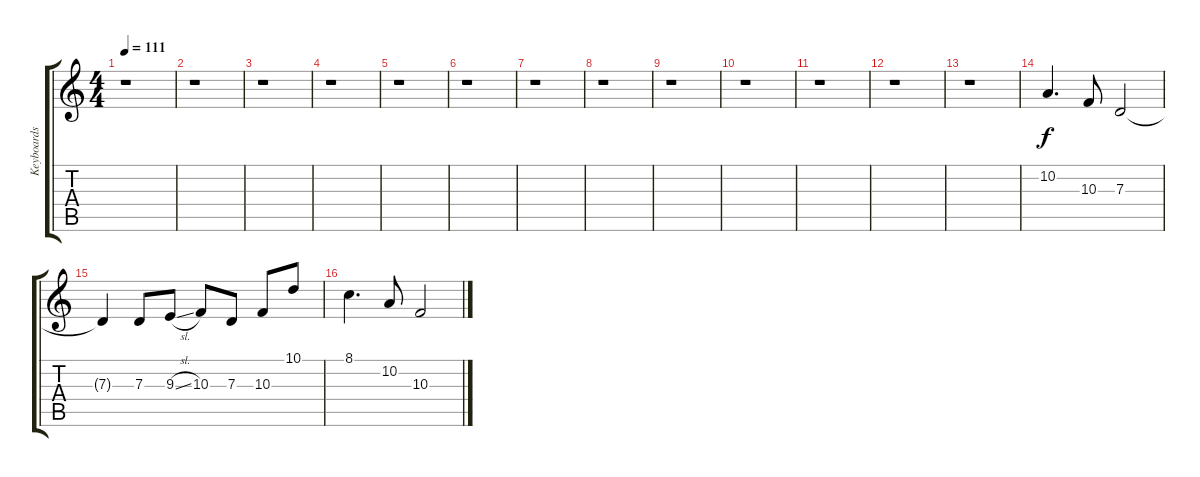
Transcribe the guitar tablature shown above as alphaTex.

\track ("Keyboards 2 (Right)" "Keyboards ") {instrument stringensemble1}
\staff {score tabs}
\tuning (E4 B3 G3 D3 A2 E2) {hide}
\ts (4 4)
\tempo 111
\clef g2
\ks c
r.1{dy f} |
r.1 |
r.1 |
r.1 |
r.1 |
r.1 |
r.1 |
r.1 |
r.1 |
r.1 |
r.1 |
r.1 |
r.1 |
10.2.4{d} 10.3.8 7.3.2 |
7.3{t}.4 7.3.8 9.3{sl}.8 10.3.8 7.3.8 10.3.8 10.1.8 |
8.1.4{d} 10.2.8 10.3.2
